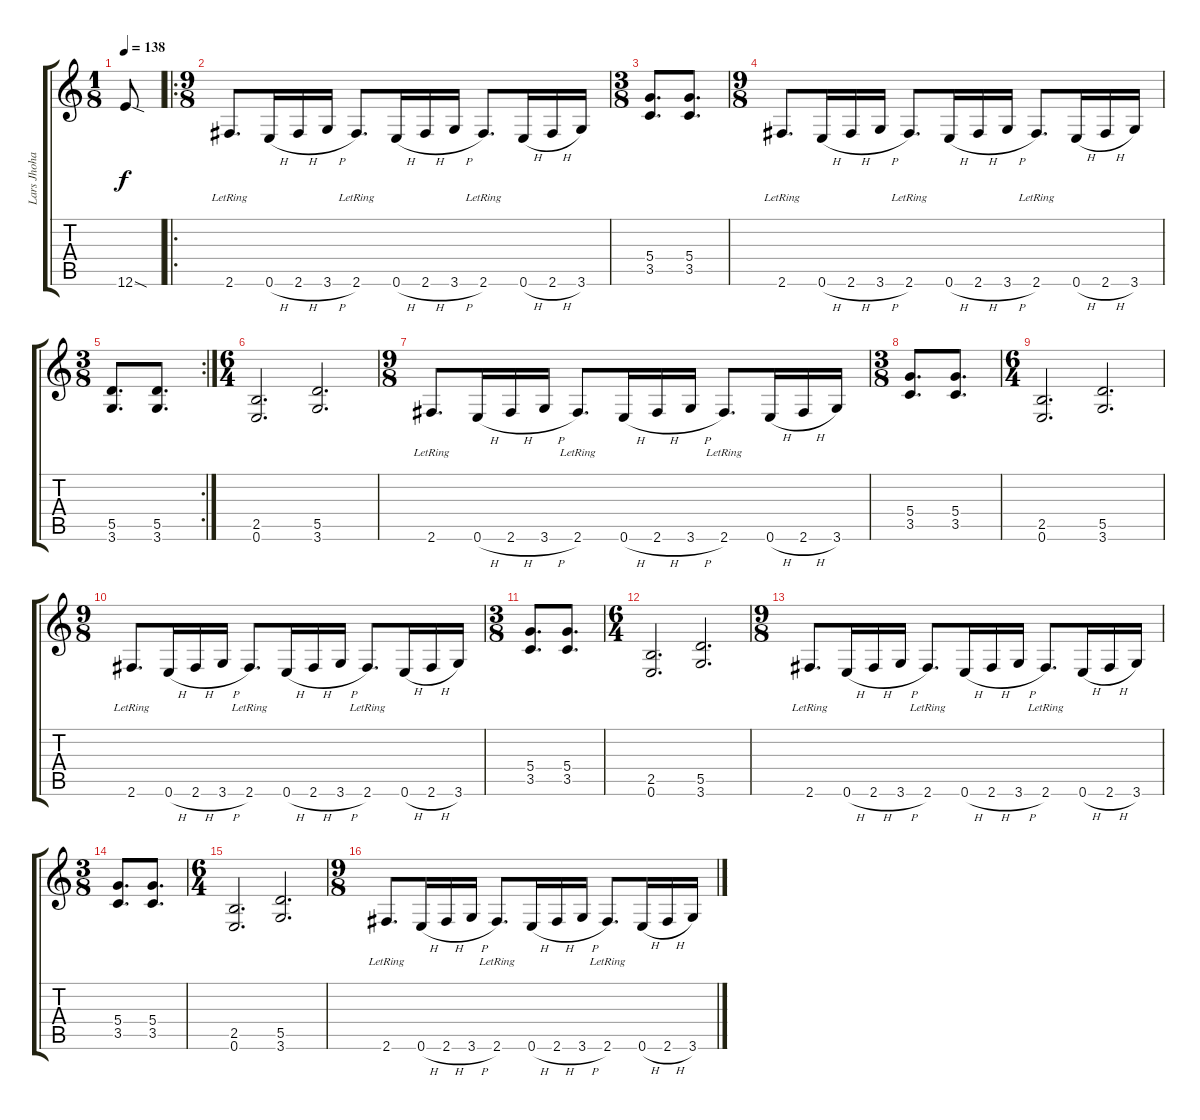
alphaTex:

\track ("Lars Jhohansson" "Lars Jhoha") {instrument distortionguitar}
\staff {score tabs}
\tuning (E4 B3 G3 D3 A2 E2) {hide}
\ts (1 8)
\tempo 138
\clef g2
\ks c
12.6{sod}.8{dy f instrument distortionguitar} |
\ro
\ts (9 8)
2.6{lr}.8{d} 0.6{h}.16 2.6{h}.16 3.6{h}.16 2.6{lr}.8{d} 0.6{h}.16 2.6{h}.16 3.6{h}.16 2.6{lr}.8{d} 0.6{h}.16 2.6{h}.16 3.6.16 |
\ts (3 8)
(5.4 3.5).8{d} (5.4 3.5).8{d} |
\ts (9 8)
2.6{lr}.8{d} 0.6{h}.16 2.6{h}.16 3.6{h}.16 2.6{lr}.8{d} 0.6{h}.16 2.6{h}.16 3.6{h}.16 2.6{lr}.8{d} 0.6{h}.16 2.6{h}.16 3.6.16 |
\rc 2
\ts (3 8)
(5.5 3.6).8{d} (5.5 3.6).8{d} |
\ts (6 4)
(2.5 0.6).2{d} (5.5 3.6).2{d} |
\ts (9 8)
2.6{lr}.8{d} 0.6{h}.16 2.6{h}.16 3.6{h}.16 2.6{lr}.8{d} 0.6{h}.16 2.6{h}.16 3.6{h}.16 2.6{lr}.8{d} 0.6{h}.16 2.6{h}.16 3.6.16 |
\ts (3 8)
(5.4 3.5).8{d} (5.4 3.5).8{d} |
\ts (6 4)
(2.5 0.6).2{d} (5.5 3.6).2{d} |
\ts (9 8)
2.6{lr}.8{d} 0.6{h}.16 2.6{h}.16 3.6{h}.16 2.6{lr}.8{d} 0.6{h}.16 2.6{h}.16 3.6{h}.16 2.6{lr}.8{d} 0.6{h}.16 2.6{h}.16 3.6.16 |
\ts (3 8)
(5.4 3.5).8{d} (5.4 3.5).8{d} |
\ts (6 4)
(2.5 0.6).2{d} (5.5 3.6).2{d} |
\ts (9 8)
2.6{lr}.8{d} 0.6{h}.16 2.6{h}.16 3.6{h}.16 2.6{lr}.8{d} 0.6{h}.16 2.6{h}.16 3.6{h}.16 2.6{lr}.8{d} 0.6{h}.16 2.6{h}.16 3.6.16 |
\ts (3 8)
(5.4 3.5).8{d} (5.4 3.5).8{d} |
\ts (6 4)
(2.5 0.6).2{d} (5.5 3.6).2{d} |
\ts (9 8)
2.6{lr}.8{d} 0.6{h}.16 2.6{h}.16 3.6{h}.16 2.6{lr}.8{d} 0.6{h}.16 2.6{h}.16 3.6{h}.16 2.6{lr}.8{d} 0.6{h}.16 2.6{h}.16 3.6.16
